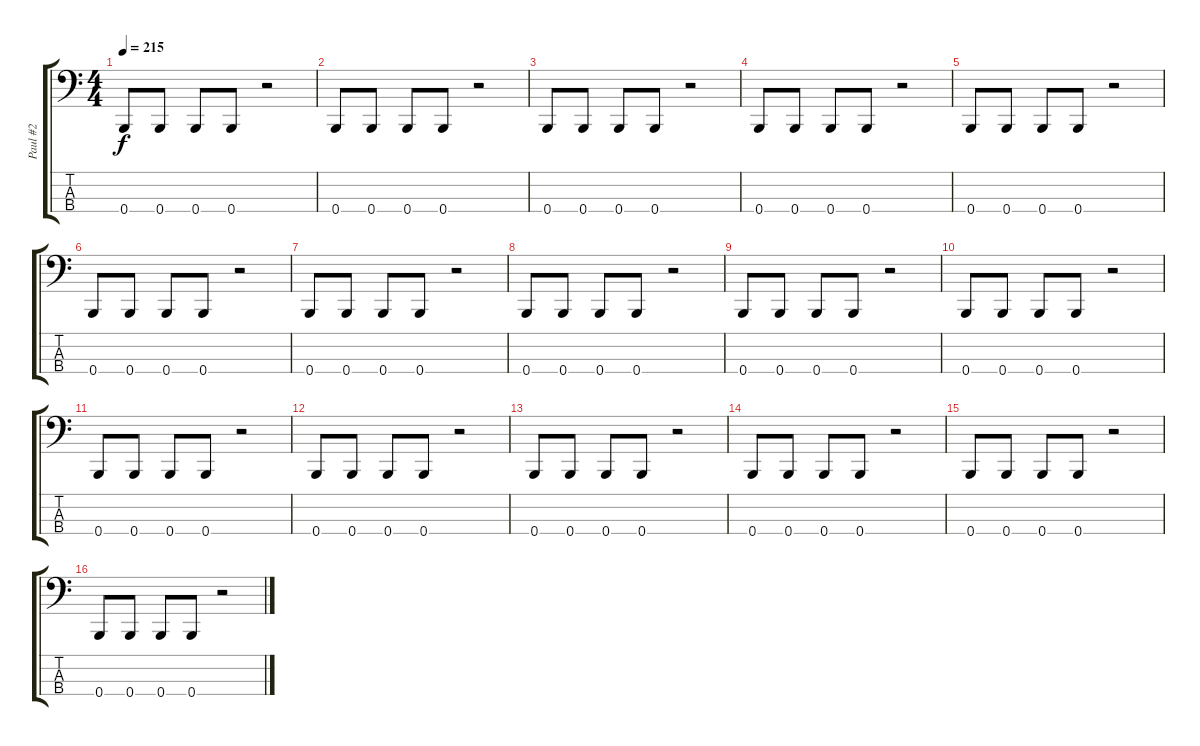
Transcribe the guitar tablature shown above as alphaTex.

\track ("Paul #2" "Paul #2") {instrument electricbasspick}
\staff {score tabs}
\tuning (E2 B1 Gb1 B0) {hide}
\ts (4 4)
\tempo 215
\clef f4
\ks c
0.4.8{dy f} 0.4.8 0.4.8 0.4.8 r.2 |
0.4.8 0.4.8 0.4.8 0.4.8 r.2 |
0.4.8 0.4.8 0.4.8 0.4.8 r.2 |
0.4.8 0.4.8 0.4.8 0.4.8 r.2 |
0.4.8 0.4.8 0.4.8 0.4.8 r.2 |
0.4.8 0.4.8 0.4.8 0.4.8 r.2 |
0.4.8 0.4.8 0.4.8 0.4.8 r.2 |
0.4.8 0.4.8 0.4.8 0.4.8 r.2 |
0.4.8 0.4.8 0.4.8 0.4.8 r.2 |
0.4.8 0.4.8 0.4.8 0.4.8 r.2 |
0.4.8 0.4.8 0.4.8 0.4.8 r.2 |
0.4.8 0.4.8 0.4.8 0.4.8 r.2 |
0.4.8 0.4.8 0.4.8 0.4.8 r.2 |
0.4.8 0.4.8 0.4.8 0.4.8 r.2 |
0.4.8 0.4.8 0.4.8 0.4.8 r.2 |
0.4.8 0.4.8 0.4.8 0.4.8 r.2
